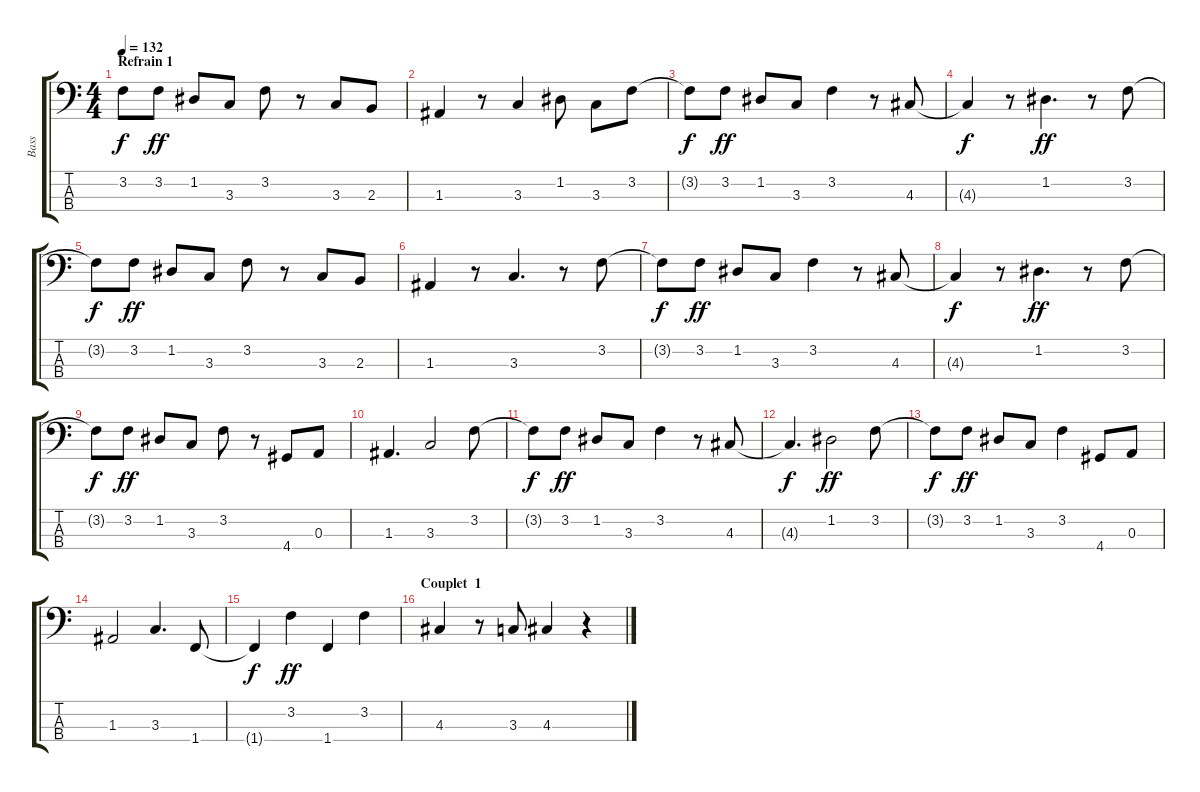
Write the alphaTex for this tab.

\track ("Bass" "Bass") {instrument electricbassfinger}
\staff {score tabs}
\tuning (G2 D2 A1 E1) {hide}
\ts (4 4)
\section ("" "Refrain 1")
\tempo 132
\clef f4
\ks c
3.2{t}.8{dy f} 3.2.8{dy ff} 1.2.8 3.3.8 3.2.8 r.8 3.3.8 2.3.8 |
1.3.4 r.8 3.3.4 1.2.8 3.3.8 3.2.8 |
3.2{t}.8{dy f} 3.2.8{dy ff} 1.2.8 3.3.8 3.2.4 r.8 4.3.8 |
4.3{t}.4{dy f} r.8 1.2.4{d dy ff} r.8 3.2.8 |
3.2{t}.8{dy f} 3.2.8{dy ff} 1.2.8 3.3.8 3.2.8 r.8 3.3.8 2.3.8 |
1.3.4 r.8 3.3.4{d} r.8 3.2.8 |
3.2{t}.8{dy f} 3.2.8{dy ff} 1.2.8 3.3.8 3.2.4 r.8 4.3.8 |
4.3{t}.4{dy f} r.8 1.2.4{d dy ff} r.8 3.2.8 |
3.2{t}.8{dy f} 3.2.8{dy ff} 1.2.8 3.3.8 3.2.8 r.8 4.4.8 0.3.8 |
1.3.4{d} 3.3.2 3.2.8 |
3.2{t}.8{dy f} 3.2.8{dy ff} 1.2.8 3.3.8 3.2.4 r.8 4.3.8 |
4.3{t}.4{d dy f} 1.2.2{dy ff} 3.2.8 |
3.2{t}.8{dy f} 3.2.8{dy ff} 1.2.8 3.3.8 3.2.4 4.4.8 0.3.8 |
1.3.2 3.3.4{d} 1.4.8 |
1.4{t}.4{dy f} 3.2.4{dy ff} 1.4.4 3.2.4 |
\section ("" "Couplet  1")
4.3.4 r.8 3.3.8 4.3.4 r.4
